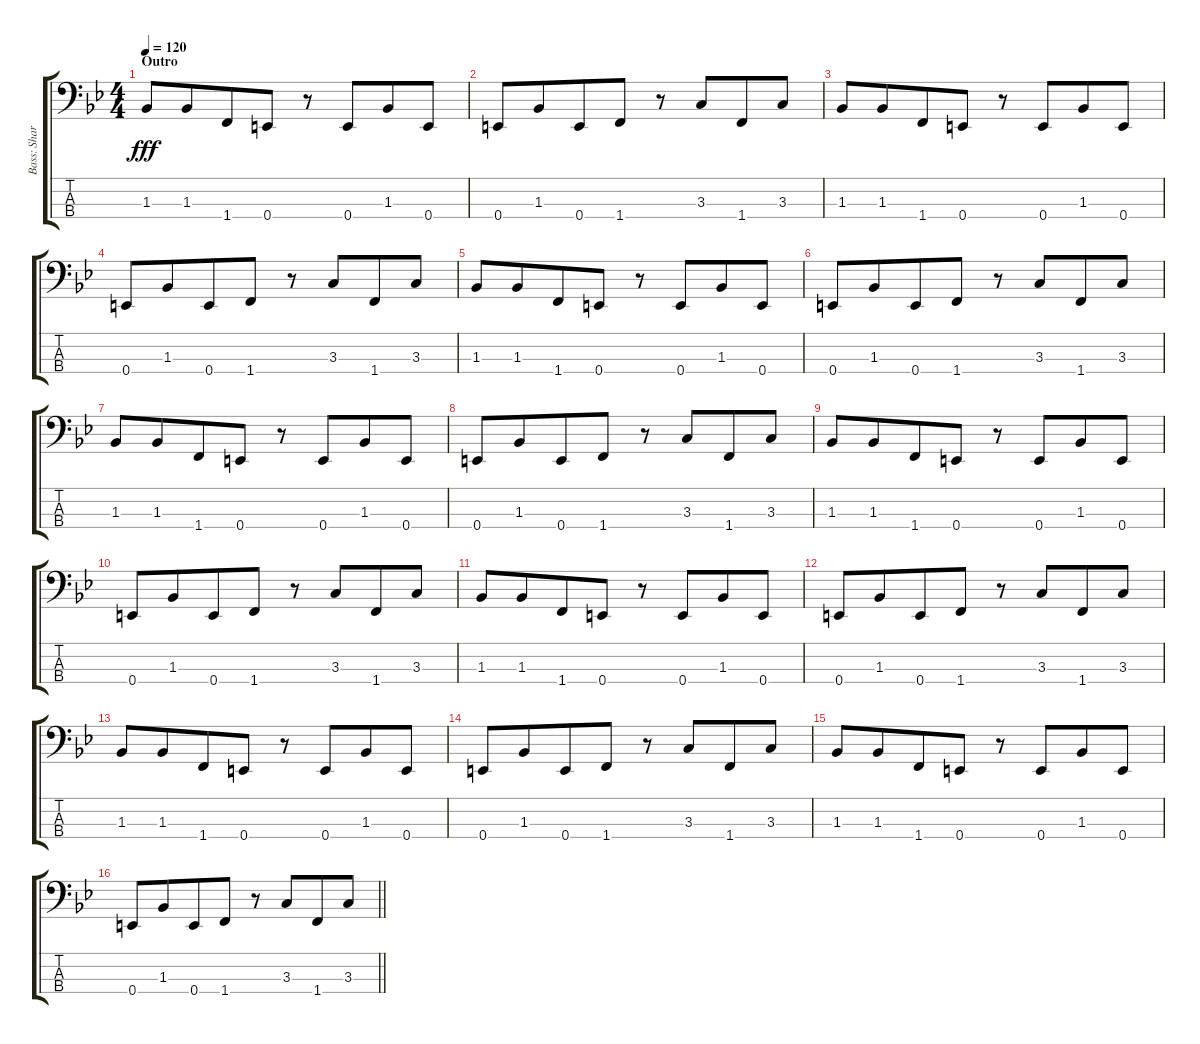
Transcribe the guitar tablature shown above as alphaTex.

\track ("Bass: Share" "Bass: Shar") {instrument electricbassfinger}
\staff {score tabs}
\tuning (G2 D2 A1 E1) {hide}
\ts (4 4)
\section ("" "Outro")
\tempo 120
\clef f4
\ks bb
1.3.8{dy fff} 1.3.8{beam merge} 1.4.8 0.4.8 r.8 0.4.8{beam merge} 1.3.8 0.4.8 |
0.4.8{beam merge} 1.3.8{beam merge} 0.4.8 1.4.8 r.8 3.3.8{beam merge} 1.4.8 3.3.8 |
1.3.8 1.3.8{beam merge} 1.4.8 0.4.8 r.8 0.4.8{beam merge} 1.3.8 0.4.8 |
0.4.8{beam merge} 1.3.8{beam merge} 0.4.8 1.4.8 r.8 3.3.8{beam merge} 1.4.8 3.3.8 |
1.3.8 1.3.8{beam merge} 1.4.8 0.4.8 r.8 0.4.8{beam merge} 1.3.8 0.4.8 |
0.4.8{beam merge} 1.3.8{beam merge} 0.4.8 1.4.8 r.8 3.3.8{beam merge} 1.4.8 3.3.8 |
1.3.8 1.3.8{beam merge} 1.4.8 0.4.8 r.8 0.4.8{beam merge} 1.3.8 0.4.8 |
0.4.8{beam merge} 1.3.8{beam merge} 0.4.8 1.4.8 r.8 3.3.8{beam merge} 1.4.8 3.3.8 |
1.3.8 1.3.8{beam merge} 1.4.8 0.4.8 r.8 0.4.8{beam merge} 1.3.8 0.4.8 |
0.4.8{beam merge} 1.3.8{beam merge} 0.4.8 1.4.8 r.8 3.3.8{beam merge} 1.4.8 3.3.8 |
1.3.8 1.3.8{beam merge} 1.4.8 0.4.8 r.8 0.4.8{beam merge} 1.3.8 0.4.8 |
0.4.8{beam merge} 1.3.8{beam merge} 0.4.8 1.4.8 r.8 3.3.8{beam merge} 1.4.8 3.3.8 |
1.3.8 1.3.8{beam merge} 1.4.8 0.4.8 r.8 0.4.8{beam merge} 1.3.8 0.4.8 |
0.4.8{beam merge} 1.3.8{beam merge} 0.4.8 1.4.8 r.8 3.3.8{beam merge} 1.4.8 3.3.8 |
1.3.8 1.3.8{beam merge} 1.4.8 0.4.8 r.8 0.4.8{beam merge} 1.3.8 0.4.8 |
\barLineRight lightlight
0.4.8{beam merge} 1.3.8{beam merge} 0.4.8 1.4.8 r.8 3.3.8{beam merge} 1.4.8 3.3.8
